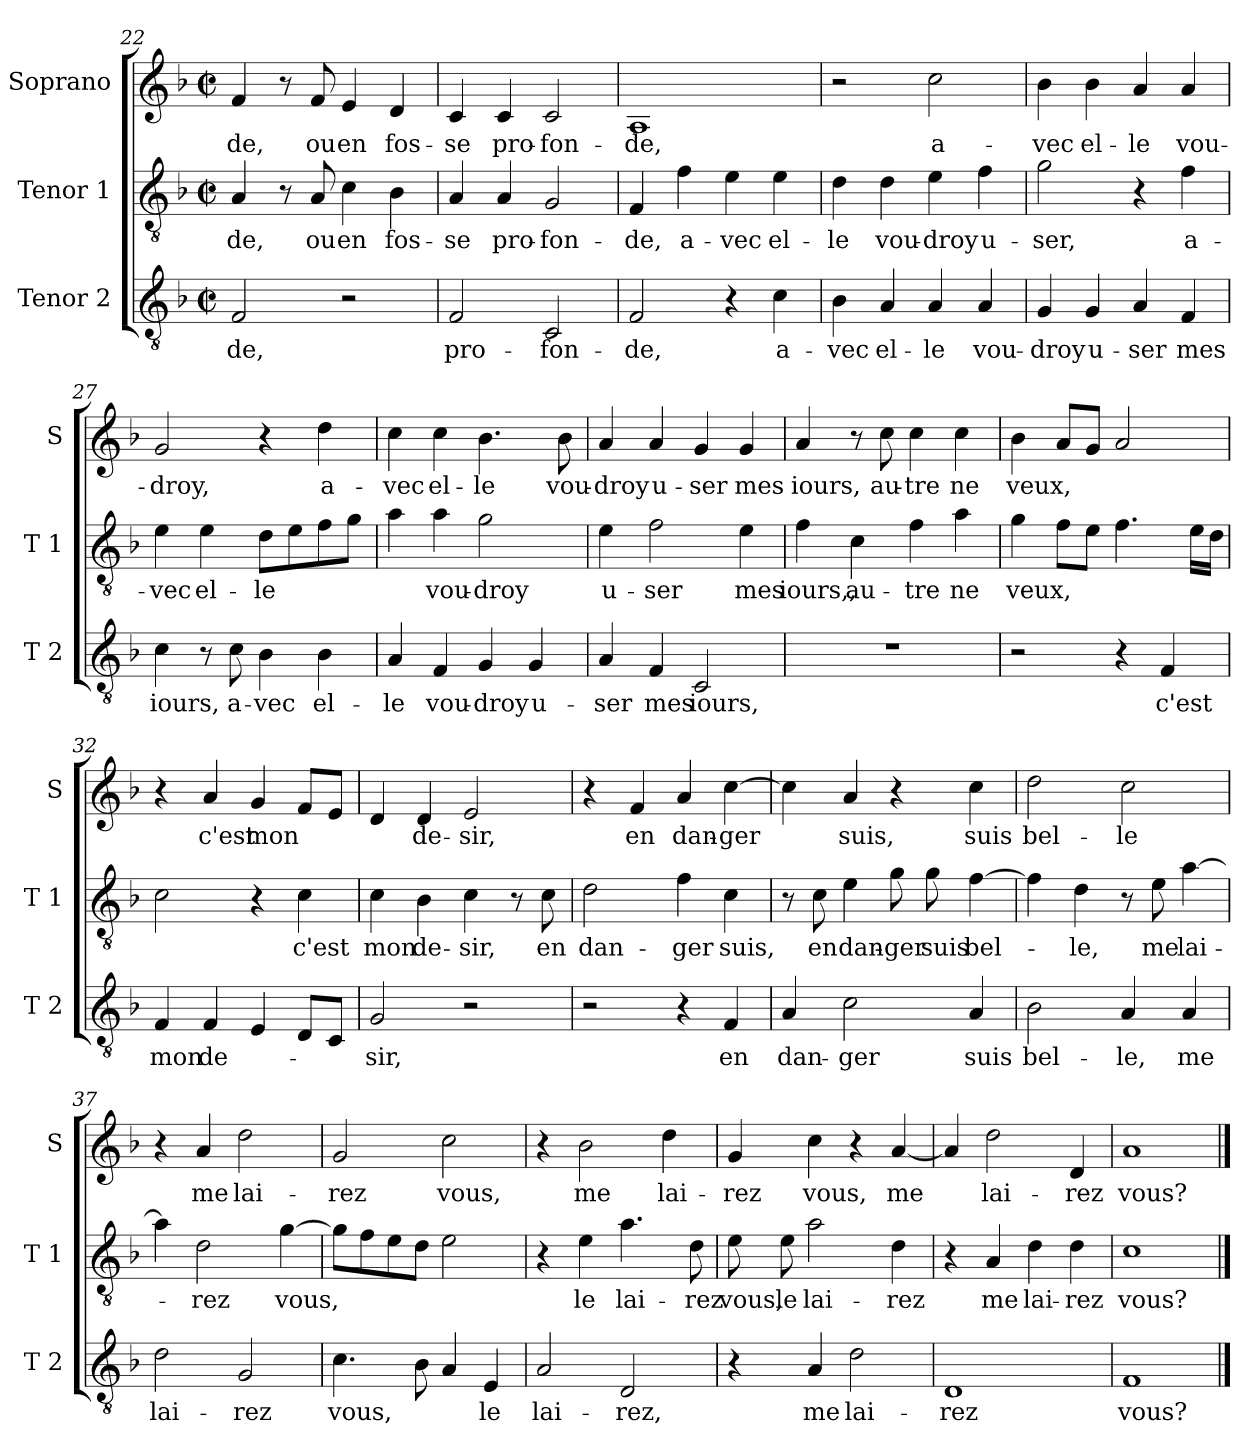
**kern	**text	**kern	**text	**kern	**text
*part3	*part3	*part2	*part2	*part1	*part1
*staff3	*staff3	*staff2	*staff2	*staff1	*staff1
*I"Tenor 2	*	*I"Tenor 1	*	*I"Soprano	*
*I'T 2	*	*I'T 1	*	*I'S	*
*clefGv2	*	*clefGv2	*	*clefG2	*
*k[b-]	*	*k[b-]	*	*k[b-]	*
*F:	*	*F:	*	*F:	*
*M2/2	*	*M2/2	*	*M2/2	*
*met(c|)	*	*met(c|)	*	*met(c|)	*
=22	=22	=22	=22	=22	=22
!	!LO:LY:b	!	!LO:LY:b	!	!LO:LY:b
2F/	-de,	4A/	-de,	4f/	-de,
.	.	8r	.	8r	.
!	!	!	!LO:LY:b	!	!LO:LY:b
.	.	8A/	ou	8f/	ou
!	!	!	!LO:LY:b	!	!LO:LY:b
2r	.	4c\	en	4e/	en
!	!	!	!LO:LY:b	!	!LO:LY:b
.	.	4B-\	fos-	4d/	fos-
!!LO:LB:g=z
=23	=23	=23	=23	=23	=23
!	!LO:LY:b	!	!LO:LY:b	!	!LO:LY:b
2F/	pro-	4A/	-se	4c/	-se
!	!	!	!LO:LY:b	!	!LO:LY:b
.	.	4A/	pro-	4c/	pro-
!	!LO:LY:b	!	!LO:LY:b	!	!LO:LY:b
2C/	-fon-	2G/	-fon-	2c/	-fon-
=24	=24	=24	=24	=24	=24
!	!LO:LY:b	!	!LO:LY:b	!	!LO:LY:b
2F/	-de,	4F/	-de,	1A	-de,
!	!	!	!LO:LY:b	!	!
.	.	4f\	a-	.	.
!	!	!	!LO:LY:b	!	!
4r	.	4e\	-vec	.	.
!	!LO:LY:b	!	!LO:LY:b	!	!
4c\	a-	4e\	el-	.	.
=25	=25	=25	=25	=25	=25
!	!LO:LY:b	!	!LO:LY:b	!	!
4B-\	-vec	4d\	-le	2r	.
!	!LO:LY:b	!	!LO:LY:b	!	!
4A/	el-	4d\	vou-	.	.
!	!LO:LY:b	!	!LO:LY:b	!	!LO:LY:b
4A/	-le	4e\	-droy	2cc\	a-
!	!LO:LY:b	!	!LO:LY:b	!	!
4A/	vou-	4f\	u-	.	.
=26	=26	=26	=26	=26	=26
!	!LO:LY:b	!	!LO:LY:b	!	!LO:LY:b
4G/	-droy	2g\	-ser,	4b-\	-vec
!	!LO:LY:b	!	!	!	!LO:LY:b
4G/	u-	.	.	4b-\	el-
!	!LO:LY:b	!	!	!	!LO:LY:b
4A/	-ser	4r	.	4a/	-le
!	!LO:LY:b	!	!LO:LY:b	!	!LO:LY:b
4F/	mes	4f\	a-	4a/	vou-
=27	=27	=27	=27	=27	=27
!	!LO:LY:b	!	!LO:LY:b	!	!LO:LY:b
4c\	iours,	4e\	-vec	2g/	-droy,
!	!	!	!LO:LY:b	!	!
8r	.	4e\	el-	.	.
!	!LO:LY:b	!	!	!	!
8c\	a-	.	.	.	.
!	!LO:LY:b	!	!LO:LY:b	!	!
4B-\	-vec	8d\L	-le	4r	.
.	.	8e\	.	.	.
!	!LO:LY:b	!	!	!	!LO:LY:b
4B-\	el-	8f\	.	4dd\	a-
.	.	8g\J	.	.	.
!!LO:PB:g=z
=28	=28	=28	=28	=28	=28
!	!LO:LY:b	!	!	!	!LO:LY:b
4A/	-le	4a\	.	4cc\	-vec
!	!LO:LY:b	!	!LO:LY:b	!	!LO:LY:b
4F/	vou-	4a\	vou-	4cc\	el-
!	!LO:LY:b	!	!LO:LY:b	!	!LO:LY:b
4G/	-droy	2g\	-droy	4.b-\	-le
!	!LO:LY:b	!	!	!	!
4G/	u-	.	.	.	.
!	!	!	!	!	!LO:LY:b
.	.	.	.	8b-\	vou-
=29	=29	=29	=29	=29	=29
!	!LO:LY:b	!	!LO:LY:b	!	!LO:LY:b
4A/	-ser	4e\	u-	4a/	-droy
!	!LO:LY:b	!	!LO:LY:b	!	!LO:LY:b
4F/	mes	2f\	-ser	4a/	u-
!	!LO:LY:b	!	!	!	!LO:LY:b
2C/	iours,	.	.	4g/	-ser
!	!	!	!LO:LY:b	!	!LO:LY:b
.	.	4e\	mes	4g/	mes
=30	=30	=30	=30	=30	=30
!	!	!	!LO:LY:b	!	!LO:LY:b
1r	.	4f\	iours,,	4a/	iours,
!	!	!	!LO:LY:b	!	!
.	.	4c\	au-	8r	.
!	!	!	!	!	!LO:LY:b
.	.	.	.	8cc\	au-
!	!	!	!LO:LY:b	!	!LO:LY:b
.	.	4f\	-tre	4cc\	-tre
!	!	!	!LO:LY:b	!	!LO:LY:b
.	.	4a\	ne	4cc\	ne
=31	=31	=31	=31	=31	=31
!	!	!	!LO:LY:b	!	!LO:LY:b
2r	.	4g\	veux,	4b-\	veux,
.	.	8f\L	.	8a/L	.
.	.	8e\J	.	8g/J	.
4r	.	4.f\	.	2a/	.
!	!LO:LY:b	!	!	!	!
4F/	c'est	.	.	.	.
.	.	16e\LL	.	.	.
.	.	16d\JJ	.	.	.
=32	=32	=32	=32	=32	=32
!	!LO:LY:b	!	!	!	!
4F/	mon	2c\	.	4r	.
!	!LO:LY:b	!	!	!	!LO:LY:b
4F/	de-	.	.	4a/	c'est
!	!	!	!	!	!LO:LY:b
4E/	.	4r	.	4g/	mon
!	!	!	!LO:LY:b	!	!
8D/L	.	4c\	c'est	8f/L	.
8C/J	.	.	.	8e/J	.
!!LO:LB:g=z
=33	=33	=33	=33	=33	=33
!	!LO:LY:b	!	!LO:LY:b	!	!
2G/	-sir,	4c\	mon	4d/	.
!	!	!	!LO:LY:b	!	!LO:LY:b
.	.	4B-\	de-	4d/	de-
!	!	!	!LO:LY:b	!	!LO:LY:b
2r	.	4c\	-sir,	2e/	-sir,
.	.	8r	.	.	.
!	!	!	!LO:LY:b	!	!
.	.	8c\	en	.	.
=34	=34	=34	=34	=34	=34
!	!	!	!LO:LY:b	!	!
2r	.	2d\	dan-	4r	.
!	!	!	!	!	!LO:LY:b
.	.	.	.	4f/	en
!	!	!	!LO:LY:b	!	!LO:LY:b
4r	.	4f\	-ger	4a/	dan-
!	!LO:LY:b	!	!LO:LY:b	!	!LO:LY:b
4F/	en	4c\	suis,	[4cc\	-ger
=35	=35	=35	=35	=35	=35
!	!LO:LY:b	!	!	!	!
4A/	dan-	8r	.	4cc\]	.
!	!	!	!LO:LY:b	!	!
.	.	8c\	en	.	.
!	!LO:LY:b	!	!LO:LY:b	!	!LO:LY:b
2c\	-ger	4e\	dan-	4a/	suis,
!	!	!	!LO:LY:b	!	!
.	.	8g\	-ger	4r	.
!	!	!	!LO:LY:b	!	!
.	.	8g\	suis	.	.
!	!LO:LY:b	!	!LO:LY:b	!	!LO:LY:b
4A/	suis	[4f\	bel-	4cc\	suis
=36	=36	=36	=36	=36	=36
!	!LO:LY:b	!	!	!	!LO:LY:b
2B-\	bel-	4f\]	.	2dd\	bel-
!	!	!	!LO:LY:b	!	!
.	.	4d\	-le,	.	.
!	!LO:LY:b	!	!	!	!LO:LY:b
4A/	-le,	8r	.	2cc\	-le
!	!	!	!LO:LY:b	!	!
.	.	8e\	me	.	.
!	!LO:LY:b	!	!LO:LY:b	!	!
4A/	me	[4a\	lai-	.	.
=37	=37	=37	=37	=37	=37
!	!LO:LY:b	!	!	!	!
2d\	lai-	4a\]	.	4r	.
!	!	!	!LO:LY:b	!	!LO:LY:b
.	.	2d\	-rez	4a/	me
!	!LO:LY:b	!	!	!	!LO:LY:b
2G/	-rez	.	.	2dd\	lai-
!	!	!	!LO:LY:b	!	!
.	.	[4g\	vous,	.	.
!!LO:LB:g=z
=38	=38	=38	=38	=38	=38
!	!LO:LY:b	!	!	!	!LO:LY:b
4.c\	vous,	8g\L]	.	2g/	-rez
.	.	8f\	.	.	.
.	.	8e\	.	.	.
8B-\	.	8d\J	.	.	.
!	!	!	!	!	!LO:LY:b
4A/	.	2e\	.	2cc\	vous,
!	!LO:LY:b	!	!	!	!
4E/	le	.	.	.	.
=39	=39	=39	=39	=39	=39
!	!LO:LY:b	!	!	!	!
2A/	lai-	4r	.	4r	.
!	!	!	!LO:LY:b	!	!LO:LY:b
.	.	4e\	le	2b-\	me
!	!LO:LY:b	!	!LO:LY:b	!	!
2D/	-rez,	4.a\	lai-	.	.
!	!	!	!	!	!LO:LY:b
.	.	.	.	4dd\	lai-
!	!	!	!LO:LY:b	!	!
.	.	8d\	-rez	.	.
=40	=40	=40	=40	=40	=40
!	!	!	!LO:LY:b	!	!LO:LY:b
4r	.	8e\	vous,	4g/	-rez
!	!	!	!LO:LY:b	!	!
.	.	8e\	le	.	.
!	!LO:LY:b	!	!LO:LY:b	!	!LO:LY:b
4A/	me	2a\	lai-	4cc\	vous,
!	!LO:LY:b	!	!	!	!
2d\	lai-	.	.	4r	.
!	!	!	!LO:LY:b	!	!LO:LY:b
.	.	4d\	-rez	[4a/	me
=41	=41	=41	=41	=41	=41
!	!LO:LY:b	!	!	!	!
1D	-rez	4r	.	4a/]	.
!	!	!	!LO:LY:b	!	!LO:LY:b
.	.	4A/	me	2dd\	lai-
!	!	!	!LO:LY:b	!	!
.	.	4d\	lai-	.	.
!	!	!	!LO:LY:b	!	!LO:LY:b
.	.	4d\	-rez	4d/	-rez
=42	=42	=42	=42	=42	=42
!	!LO:LY:b	!	!LO:LY:b	!	!LO:LY:b
1F	vous?	1c	vous?	1a	vous?
==	==	==	==	==	==
*-	*-	*-	*-	*-	*-
